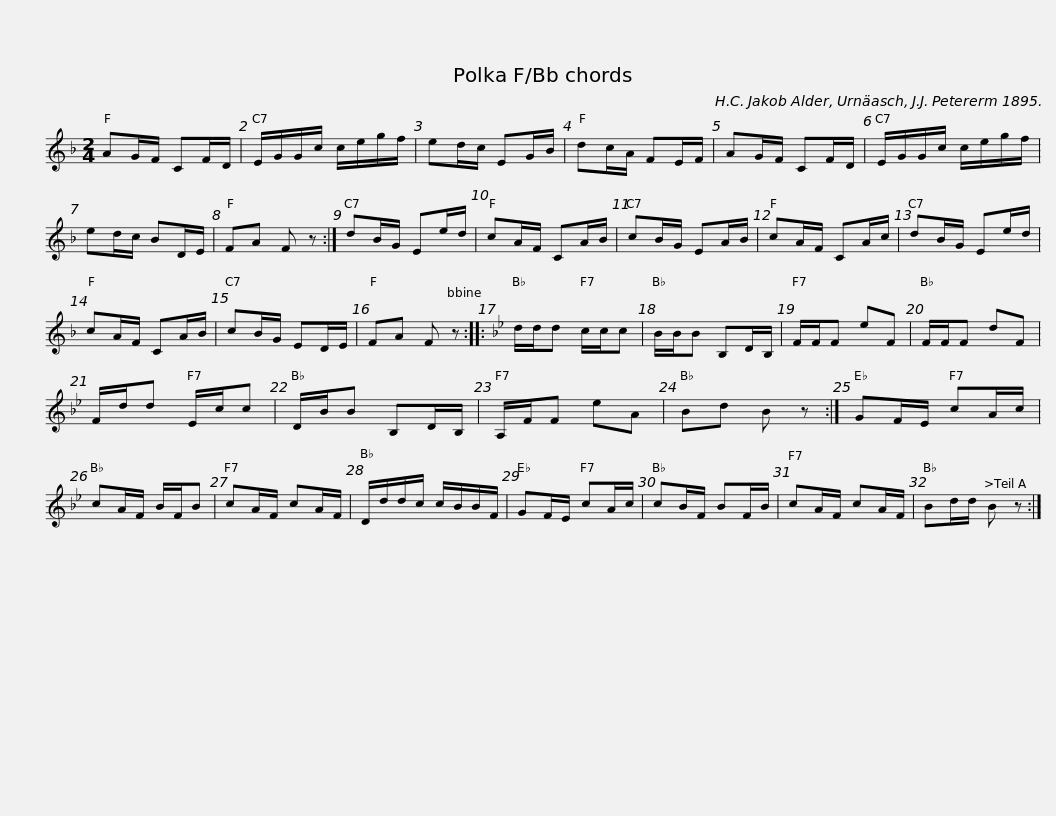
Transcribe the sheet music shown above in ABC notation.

X:1
L:1/8
M:2/4
I:linebreak $
K:F
V:1 treble
V:1
 AG/F/ CF/D/ | E/G/G/c/ c/e/g/f/ | ed/c/ EG/B/ | dc/A/ FE/F/ | AG/F/ CF/D/ | %5
 E/G/G/c/ c/e/g/f/ | ed/c/ BD/E/ |$ FA F z :| dB/G/ Ee/d/ | cA/F/ CA/B/ | %10
 cB/G/ EA/B/ | cA/F/ CA/c/ | dB/G/ Ee/d/ | cA/F/ CA/B/ | cB/G/ ED/E/ |$ %15
 FA F z ::[K:Bb] d/d/d c/c/c | B/B/B B,D/B,/ | F/F/F eF | F/F/F dF | %20
 F/d/d E/c/c | D/B/B B,D/B,/ | A,/F/F eA |$ Bd B z :| GF/E/ cA/c/ | %25
 cA/F/ B/F/B | cA/F/ cA/F/ | D/d/d/c/ c/B/B/F/ | GF/E/ cA/c/ | cB/F/ BF/B/ |$ %30
 cA/F/ cA/F/ | Bd/d/ B z :| %32
